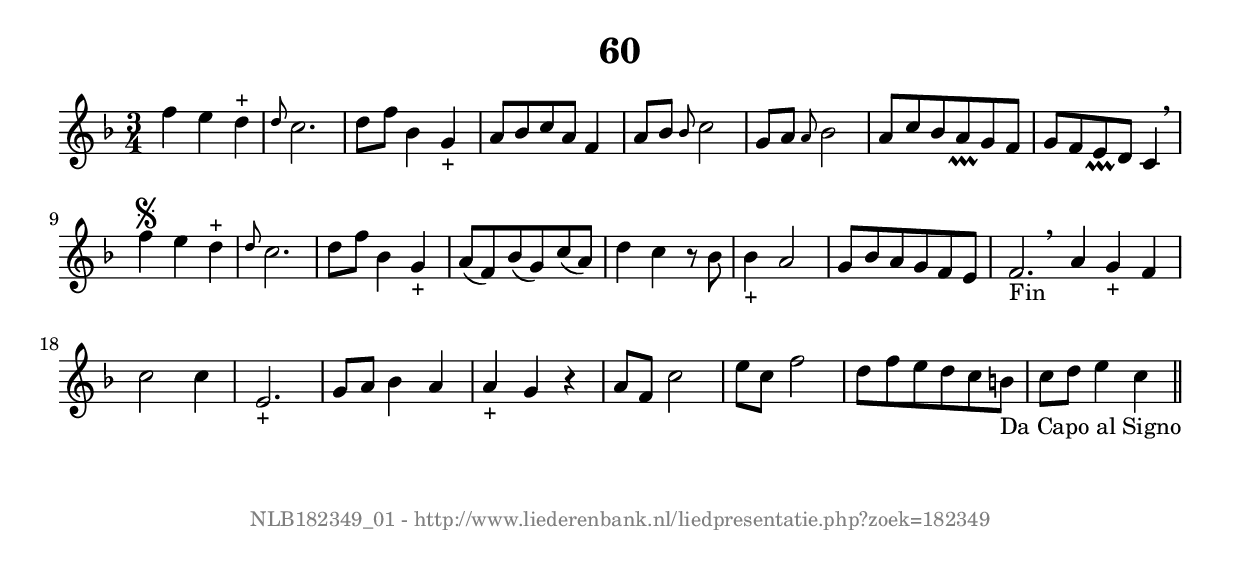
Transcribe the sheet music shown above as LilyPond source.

%
% produced by wce2krn 1.64 (7 June 2014)
%
\version"2.16"
#(append! paper-alist '(("long" . (cons (* 210 mm) (* 2000 mm)))))
#(set-default-paper-size "long")
sb = {\breathe}
mBreak = {\breathe }
bBreak = {\breathe }
x = {\once\override NoteHead #'style = #'cross }
gl=\glissando
itime={\override Staff.TimeSignature #'stencil = ##f }
ficta = {\once\set suggestAccidentals = ##t}
fine = {\once\override Score.RehearsalMark #'self-alignment-X = #1 \mark \markup {\italic{Fine}}}
dc = {\once\override Score.RehearsalMark #'self-alignment-X = #1 \mark \markup {\italic{D.C.}}}
dcf = {\once\override Score.RehearsalMark #'self-alignment-X = #1 \mark \markup {\italic{D.C. al Fine}}}
dcc = {\once\override Score.RehearsalMark #'self-alignment-X = #1 \mark \markup {\italic{D.C. al Coda}}}
ds = {\once\override Score.RehearsalMark #'self-alignment-X = #1 \mark \markup {\italic{D.S.}}}
dsf = {\once\override Score.RehearsalMark #'self-alignment-X = #1 \mark \markup {\italic{D.S. al Fine}}}
dsc = {\once\override Score.RehearsalMark #'self-alignment-X = #1 \mark \markup {\italic{D.S. al Coda}}}
pv = {\set Score.repeatCommands = #'((volta "1"))}
sv = {\set Score.repeatCommands = #'((volta "2"))}
tv = {\set Score.repeatCommands = #'((volta "3"))}
qv = {\set Score.repeatCommands = #'((volta "4"))}
xv = {\set Score.repeatCommands = #'((volta #f))}
\header{ tagline = ""
title = "60"
}
\score {{
\key f \major
\relative g'
{
\set melismaBusyProperties = #'()
\time 3/4
\tempo 4=120
\override Score.MetronomeMark #'transparent = ##t
\override Score.RehearsalMark #'break-visibility = #(vector #t #t #f)
f'4 e d^"+" \grace { d8 } c2. d8 f bes,4 g_"+" a8 bes c a f4 a8 bes \grace { bes } c2 g8 a \grace { a } bes2 a8 c bes a_\prallprall g f g f e_\prallprall d c4 \mBreak \bar "|"
f'4\segno e d^"+" \grace { d8 } c2. d8 f bes,4 g_"+" a8( f) bes( g) c( a) d4 c r8 bes bes4_"+" a2 g8 bes a g f e f2._"Fin" \bar ":|:" \bBreak
a4 g_"+" f c'2 c4 e,2._"+" g8 a bes4 a a_"+" g r a8 f c'2 e8 c f2 d8 f e d c b_"Da Capo al Signo" c d e4 c \bar "||"
 }}
 \midi { }
 \layout {
            indent = 0.0\cm
}
}
\markup { \vspace #0 } \markup { \with-color #grey \fill-line { \center-column { \smaller "NLB182349_01 - http://www.liederenbank.nl/liedpresentatie.php?zoek=182349" } } }
